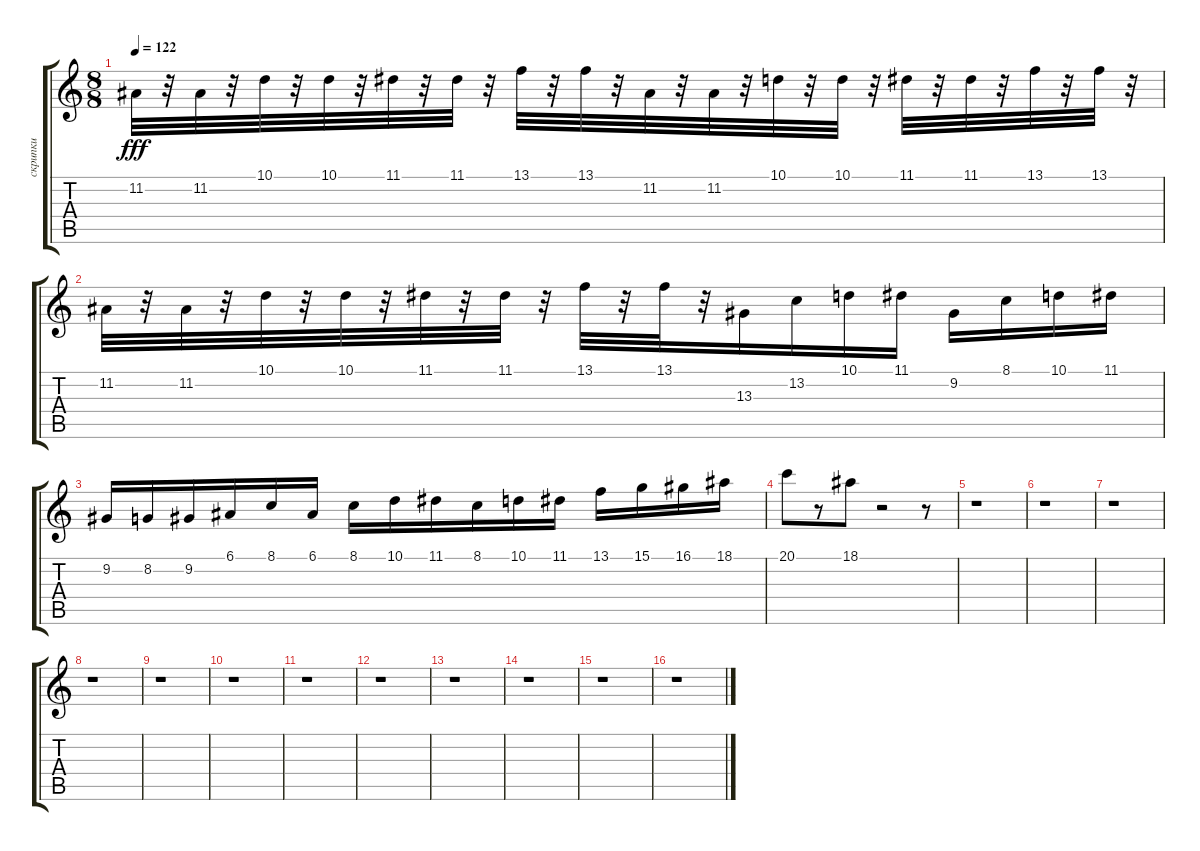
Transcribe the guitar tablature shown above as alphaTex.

\track ("скрипки" "скрипки") {instrument stringensemble1}
\staff {score tabs}
\tuning (E4 B3 G3 D3 A2 E2) {hide}
\ts (8 8)
\tempo 122
\clef g2
\ks c
11.2.32{dy fff} r.32 11.2.32 r.32 10.1.32 r.32 10.1.32 r.32 11.1.32 r.32 11.1.32 r.32 13.1.32 r.32 13.1.32 r.32 11.2.32 r.32 11.2.32 r.32 10.1.32 r.32 10.1.32 r.32 11.1.32 r.32 11.1.32 r.32 13.1.32 r.32 13.1.32 r.32 |
11.2.32 r.32 11.2.32 r.32 10.1.32 r.32 10.1.32 r.32 11.1.32 r.32 11.1.32 r.32 13.1.32 r.32 13.1.32 r.32 13.3.16 13.2.16 10.1.16 11.1.16 9.2.16 8.1.16 10.1.16 11.1.16 |
9.2.16 8.2.16 9.2.16 6.1.16 8.1.16 6.1.16 8.1.16 10.1.16 11.1.16 8.1.16 10.1.16 11.1.16 13.1.16 15.1.16 16.1.16 18.1.16 |
20.1.8 r.8 18.1.8 r.2 r.8 |
r.1 |
r.1 |
r.1 |
r.1 |
r.1 |
r.1 |
r.1 |
r.1 |
r.1 |
r.1 |
r.1 |
r.1
